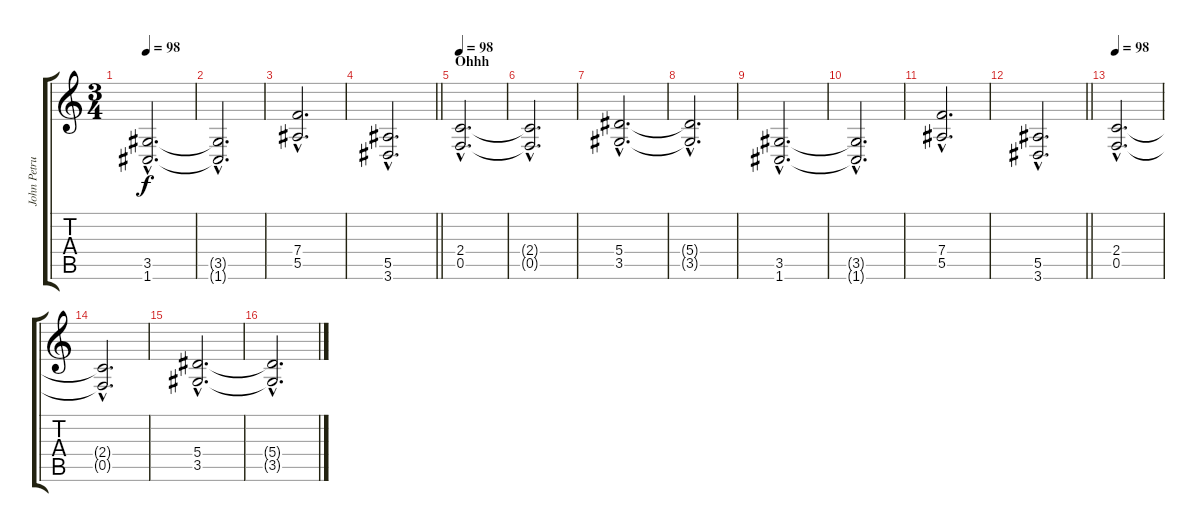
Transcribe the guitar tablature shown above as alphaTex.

\track ("John Petrucci" "John Petru") {instrument distortionguitar}
\staff {score tabs}
\tuning (C4 G3 Eb3 Bb2 F2 C2) {hide}
\ts (3 4)
\tempo 98
\clef g2
\ks c
(3.5{hac} 1.6{hac}).2{d dy f} |
(3.5{hac t} 1.6{hac t}).2{d} |
(7.4{hac} 5.5{hac}).2{d} |
\barLineRight lightlight
(5.5{hac} 3.6{hac}).2{d} |
\section ("" "Ohhh")
\tempo 98
(2.4{hac} 0.5{hac}).2{d} |
(2.4{hac t} 0.5{hac t}).2{d} |
(5.4{hac} 3.5{hac}).2{d} |
(5.4{hac t} 3.5{hac t}).2{d} |
(3.5{hac} 1.6{hac}).2{d} |
(3.5{hac t} 1.6{hac t}).2{d} |
(7.4{hac} 5.5{hac}).2{d} |
\barLineRight lightlight
(5.5{hac} 3.6{hac}).2{d} |
\tempo 98
(2.4{hac} 0.5{hac}).2{d} |
(2.4{hac t} 0.5{hac t}).2{d} |
(5.4{hac} 3.5{hac}).2{d} |
(5.4{hac t} 3.5{hac t}).2{d}
